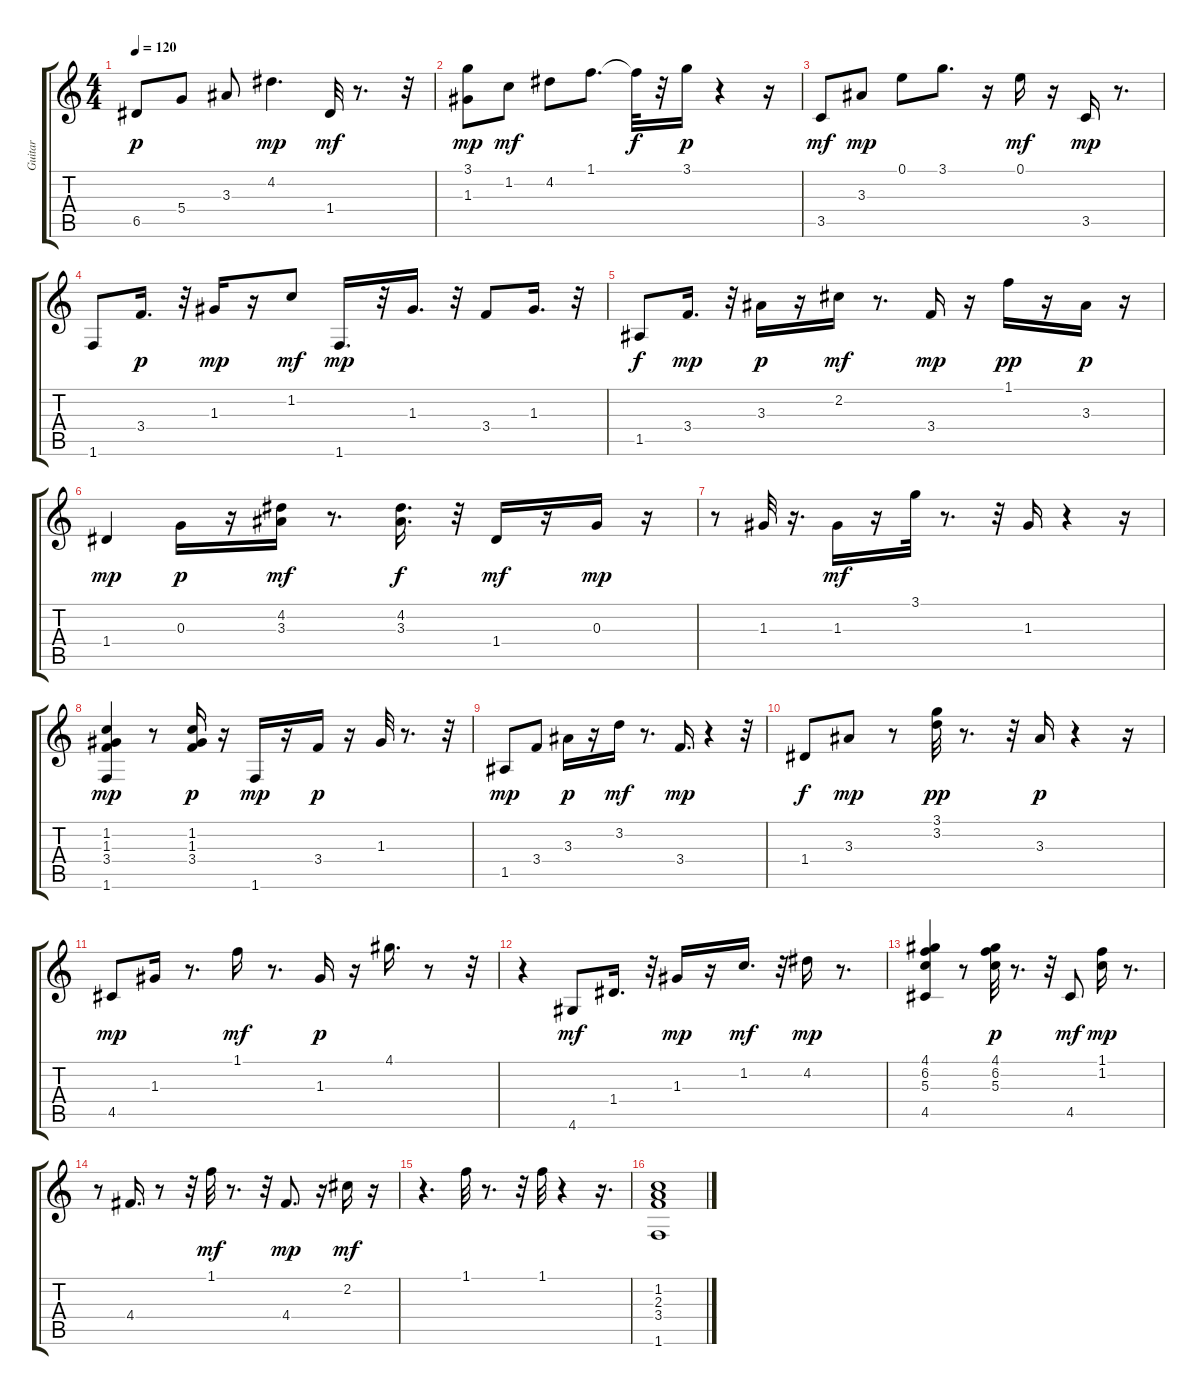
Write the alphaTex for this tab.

\track ("Guitar" "Guitar") {instrument acousticguitarsteel}
\staff {score tabs}
\tuning (E4 B3 G3 D3 A2 E2) {hide}
\ts (4 4)
\tempo 120
\clef g2
\ks c
6.5.8{dy p} 5.4.8 3.3.8 4.2.4{d dy mp} 1.4.32{dy mf} r.8{d} r.32 |
(3.1 1.3).8{dy mp} 1.2.8{dy mf} 4.2.8 1.1.8{d} 1.1{t}.32{dy f} r.32 3.1.16{dy p} r.4 r.16 |
3.5.8{dy mf} 3.3.8{dy mp} 0.1.8 3.1.8{d} r.16 0.1.16{dy mf} r.16 3.5.16{dy mp} r.8{d} |
1.6.8 3.4.16{d dy p} r.32 1.3.16{dy mp} r.16 1.2.8{dy mf} 1.6.16{d dy mp} r.32 1.3.16{d} r.32 3.4.8 1.3.16{d} r.32 |
1.5.8{dy f} 3.4.16{d dy mp} r.32 3.3.16{dy p} r.16 2.2.16{dy mf} r.8{d} 3.4.16{dy mp} r.16 1.1.16{dy pp} r.16 3.3.16{dy p} r.16 |
1.4.4{dy mp} 0.3.16{dy p} r.16 (4.2 3.3).16{dy mf} r.8{d} (4.2 3.3).16{d dy f} r.32 1.4.16{dy mf} r.16 0.3.16{dy mp} r.16 |
r.8 1.3.32 r.16{d} 1.3.16{dy mf} r.16 3.1.32 r.8{d} r.32 1.3.16 r.4 r.16 |
(1.2 1.3 3.4 1.6).4{dy mp} r.8 (1.2 1.3 3.4).16{dy p} r.16 1.6.16{dy mp} r.16 3.4.16{dy p} r.16 1.3.32 r.8{d} r.32 |
1.5.8{dy mp} 3.4.8 3.3.16{dy p} r.16 3.2.16{dy mf} r.8{d} 3.4.16{d dy mp} r.4 r.32 |
1.4.8{dy f} 3.3.8{dy mp} r.8 (3.1 3.2).32{dy pp} r.8{d} r.32 3.3.16{dy p} r.4 r.16 |
4.5.8{dy mp} 1.3.16 r.8{d} 1.1.16{dy mf} r.8{d} 1.3.16{dy p} r.16 4.1.16{d} r.8 r.32 |
r.4 4.6.8{dy mf} 1.4.16{d} r.32 1.3.16{dy mp} r.16 1.2.16{d dy mf} r.32 4.2.16{dy mp} r.8{d} |
(4.1 6.2 5.3 4.5).4 r.8 (4.1 6.2 5.3).32{dy p} r.8{d} r.32 4.5.8{dy mf} (1.1 1.2).16{dy mp} r.8{d} |
r.8 4.4.16{d} r.8 r.32 1.1.32{dy mf} r.8{d} r.32 4.4.8{d dy mp} r.16 2.2.16{dy mf} r.16 |
r.4{d} 1.1.32 r.8{d} r.32 1.1.32 r.4 r.16{d} |
(1.2 2.3 3.4 1.6).1
